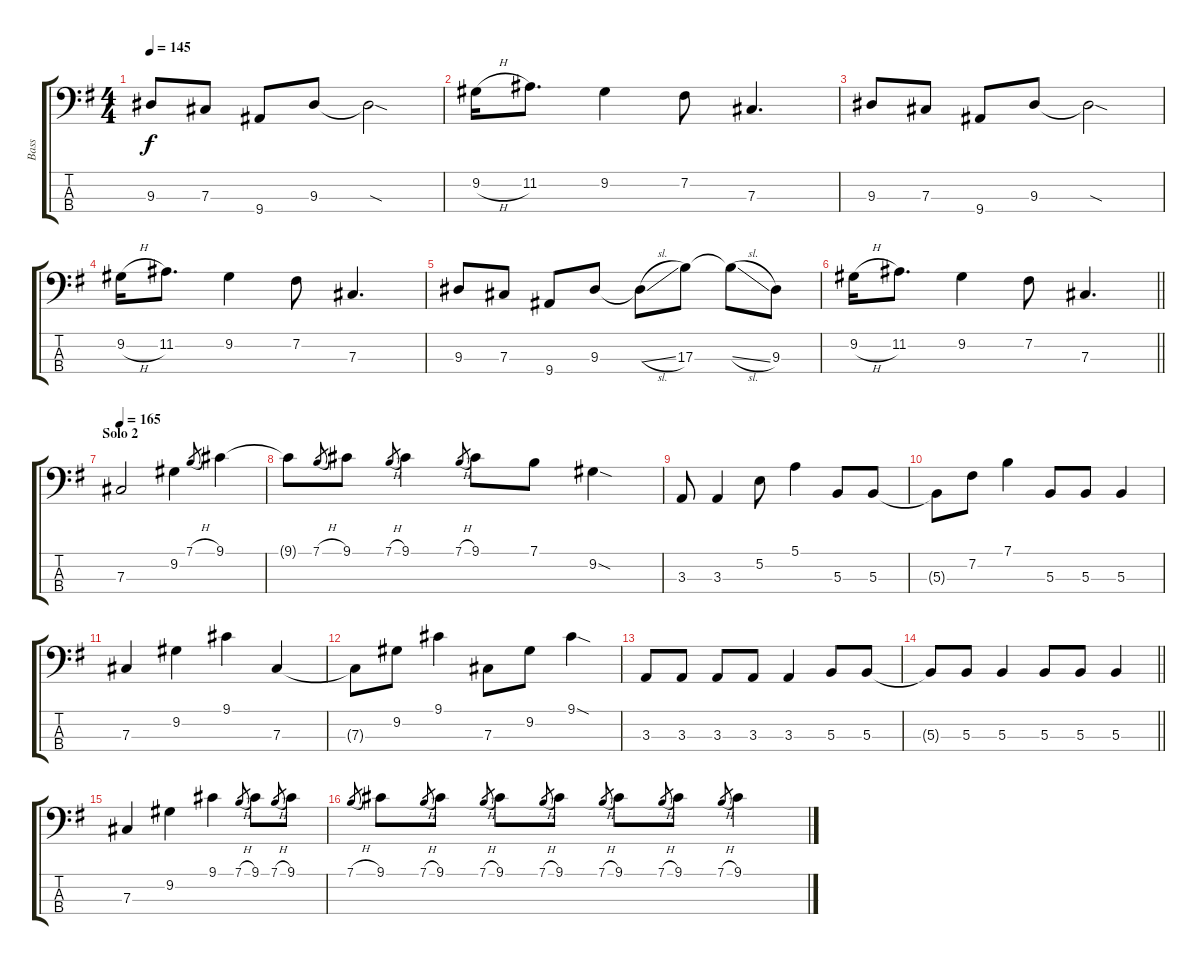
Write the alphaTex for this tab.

\track ("Bass" "Bass") {instrument electricbassfinger}
\staff {score tabs}
\tuning (E2 B1 Gb1 Db1) {hide}
\ts (4 4)
\tempo 145
\clef f4
\ks g
9.3.8{dy f} 7.3.8 9.4.8 9.3.8 9.3{sod t}.2 |
9.2{h}.16 11.2.8{d} 9.2.4 7.2.8 7.3.4{d} |
9.3.8 7.3.8 9.4.8 9.3.8 9.3{sod t}.2 |
9.2{h}.16 11.2.8{d} 9.2.4 7.2.8 7.3.4{d} |
9.3.8 7.3.8 9.4.8 9.3.8 9.3{sl t}.8 17.3.8 17.3{sl t}.8 9.3.8 |
\barLineRight lightlight
9.2{h}.16 11.2.8{d} 9.2.4 7.2.8 7.3.4{d} |
\section ("" "Solo 2")
\tempo 165
7.3.2 9.2.4 7.1{h}.8{gr} 9.1.4 |
9.1{t}.8 7.1{h}.8{gr} 9.1.8 7.1{h}.8{gr} 9.1.4 7.1{h}.8{gr} 9.1.8 7.1.8 9.2{sod}.4 |
3.3.8 3.3.4 5.2.8 5.1.4 5.3.8 5.3.8 |
5.3{t}.8 7.2.8 7.1.4 5.3.8 5.3.8 5.3.4 |
7.3.4 9.2.4 9.1.4 7.3.4 |
7.3{t}.8 9.2.8 9.1.4 7.3.8 9.2.8 9.1{sod}.4 |
3.3.8 3.3.8 3.3.8 3.3.8 3.3.4 5.3.8 5.3.8 |
\barLineRight lightlight
5.3{t}.8 5.3.8 5.3.4 5.3.8 5.3.8 5.3.4 |
7.3.4 9.2.4 9.1.4 7.1{h}.8{gr} 9.1.8 7.1{h}.8{gr} 9.1.8 |
7.1{h}.8{gr} 9.1.8 7.1{h}.8{gr} 9.1.8 7.1{h}.8{gr} 9.1.8 7.1{h}.8{gr} 9.1.8 7.1{h}.8{gr} 9.1.8 7.1{h}.8{gr} 9.1.8 7.1{h}.8{gr} 9.1.4
